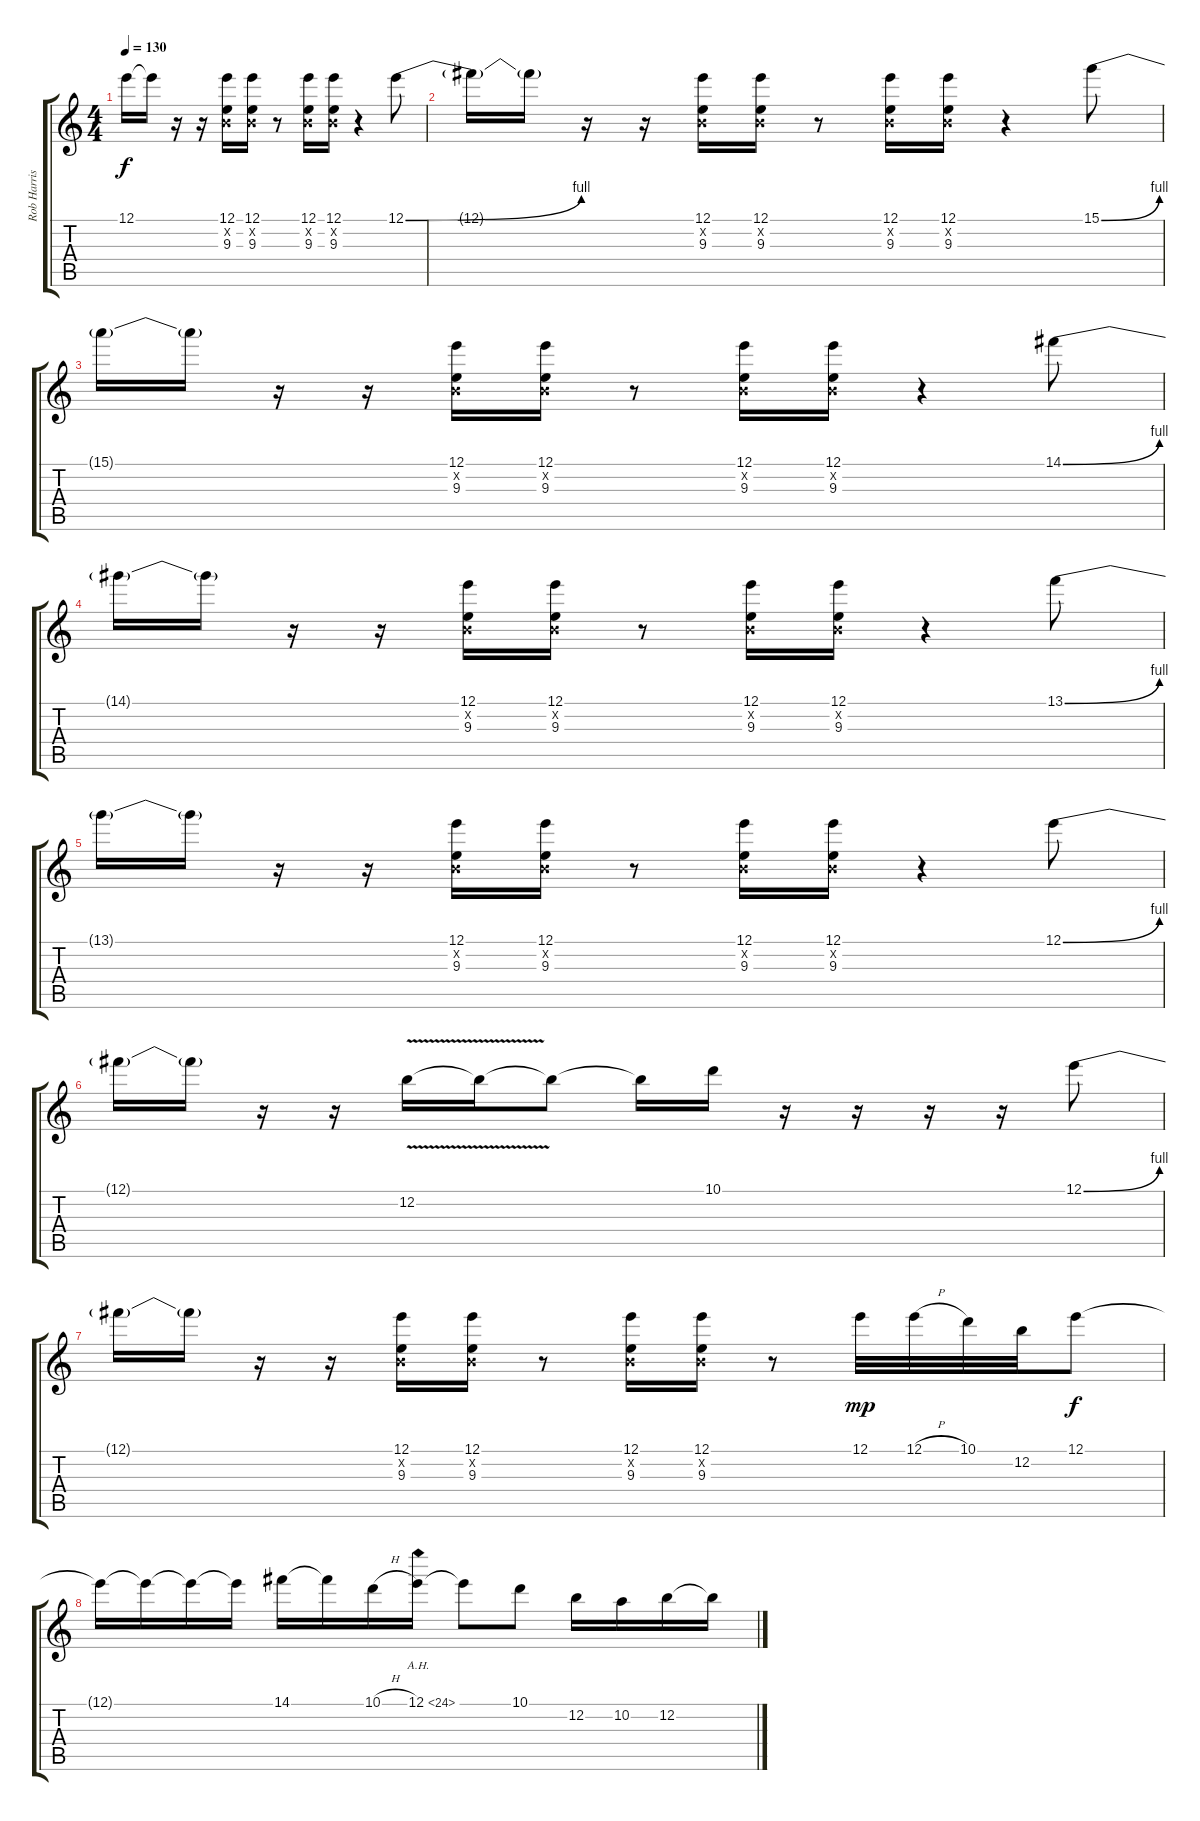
\track ("Rob Harris - Guitar Effects" "Rob Harris") {instrument overdrivenguitar}
\staff {score tabs}
\tuning (E4 B3 G3 D3 A2 E2) {hide}
\ts (4 4)
\tempo 130
\clef g2
\ks c
12.1{t}.16{dy f} 12.1{t}.16 r.16 r.16 (12.1 0.2{x} 9.3).16 (12.1 0.2{x} 9.3).16 r.8 (12.1 0.2{x} 9.3).16 (12.1 0.2{x} 9.3).16 r.4 12.1{be (bend 0 0 60 4)}.8 |
12.1{t}.16 12.1{t}.16 r.16 r.16 (12.1 0.2{x} 9.3).16 (12.1 0.2{x} 9.3).16 r.8 (12.1 0.2{x} 9.3).16 (12.1 0.2{x} 9.3).16 r.4 15.1{be (bend 0 0 60 4)}.8 |
15.1{t}.16 15.1{t}.16 r.16 r.16 (12.1 0.2{x} 9.3).16 (12.1 0.2{x} 9.3).16 r.8 (12.1 0.2{x} 9.3).16 (12.1 0.2{x} 9.3).16 r.4 14.1{be (bend 0 0 60 4)}.8 |
14.1{t}.16 14.1{t}.16 r.16 r.16 (12.1 0.2{x} 9.3).16 (12.1 0.2{x} 9.3).16 r.8 (12.1 0.2{x} 9.3).16 (12.1 0.2{x} 9.3).16 r.4 13.1{be (bend 0 0 60 4)}.8 |
13.1{t}.16 13.1{t}.16 r.16 r.16 (12.1 0.2{x} 9.3).16 (12.1 0.2{x} 9.3).16 r.8 (12.1 0.2{x} 9.3).16 (12.1 0.2{x} 9.3).16 r.4 12.1{be (bend 0 0 60 4)}.8 |
12.1{t}.16 12.1{t}.16 r.16 r.16 12.2{v}.16 12.2{t}.16 12.2{t}.8 12.2{t}.16 10.1.16 r.16 r.16 r.16 r.16 12.1{be (bend 0 0 60 4)}.8 |
12.1{t}.16 12.1{t}.16 r.16 r.16 (12.1 0.2{x} 9.3).16 (12.1 0.2{x} 9.3).16 r.8 (12.1 0.2{x} 9.3).16 (12.1 0.2{x} 9.3).16 r.8 12.1.32{dy mp} 12.1{h}.32 10.1.32 12.2.32 12.1.8{dy f} |
12.1{t}.16 12.1{t}.16 12.1{t}.16 12.1{t}.16 14.1.16 14.1{t}.16 10.1{h}.16 12.1{ah 12}.16 12.1{t}.8 10.1.8 12.2.16 10.2.16 12.2.16 12.2{t}.16
